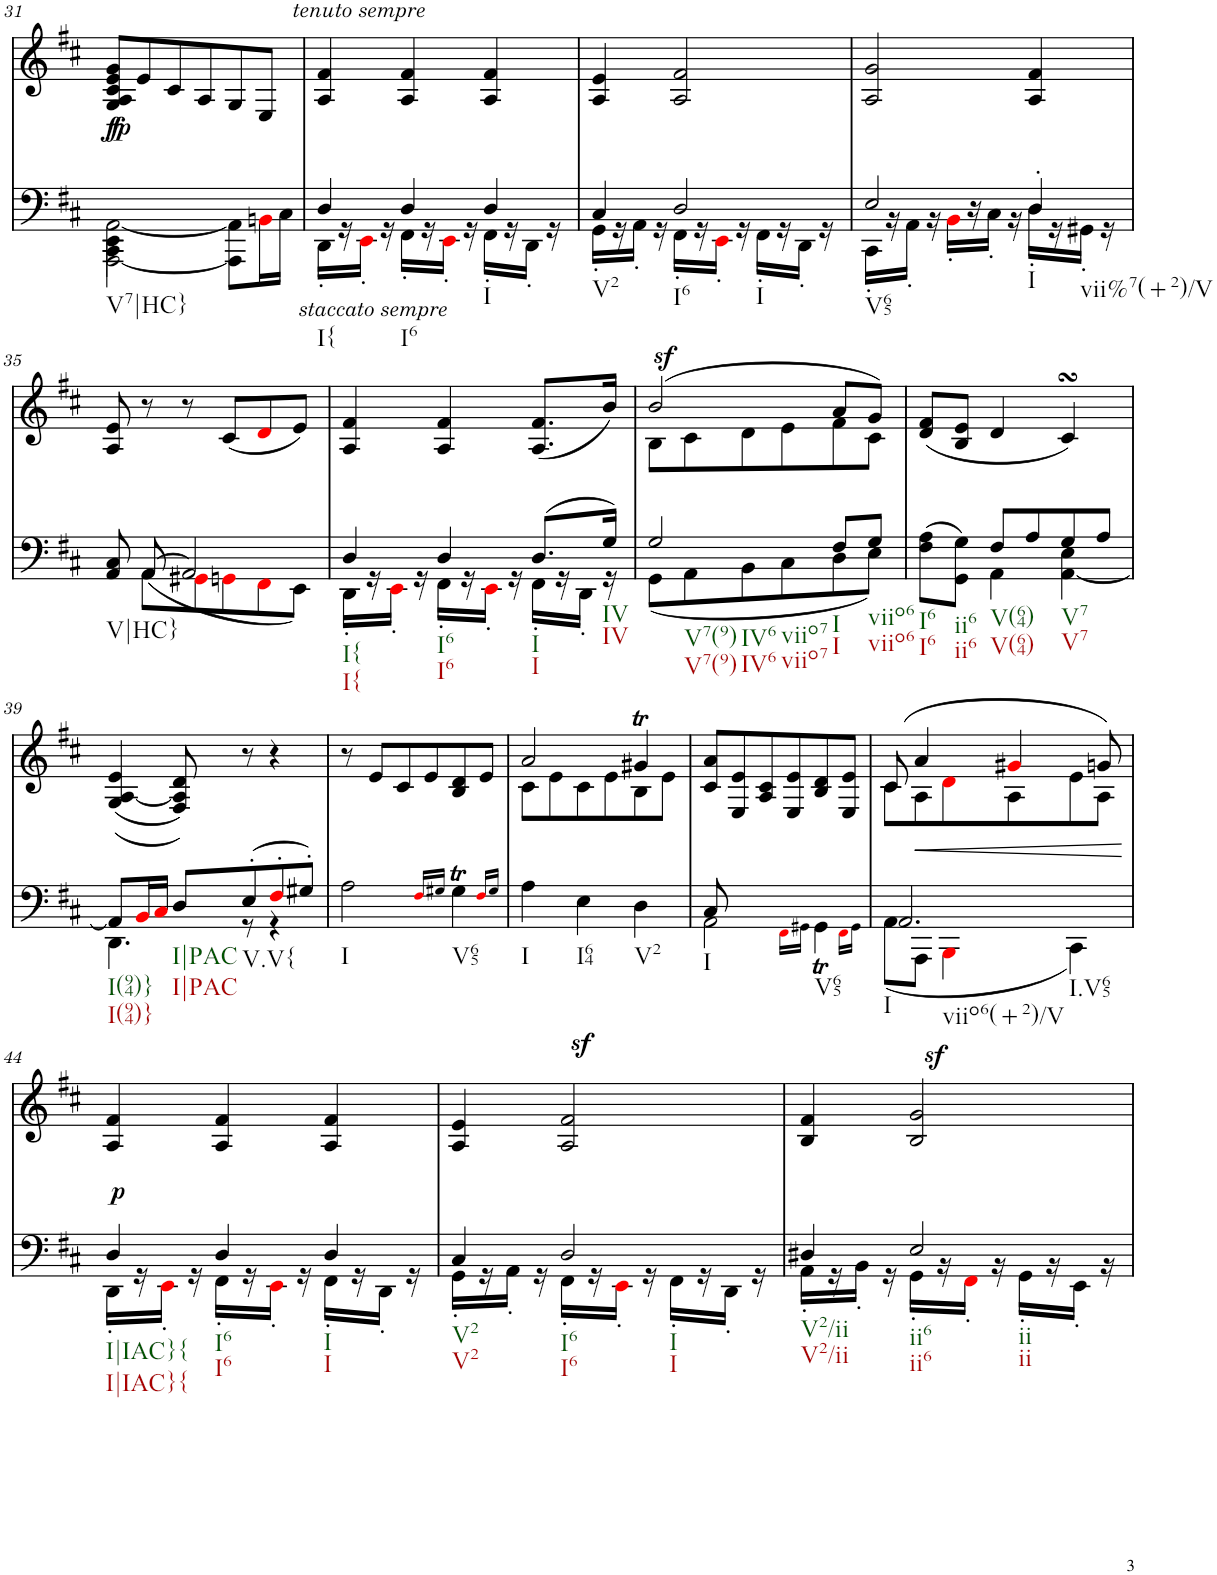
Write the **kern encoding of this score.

**kern	**dynam	**kern	**dynam
*part2	*part2	*part1	*part1
*staff2	*staff2	*staff1	*staff1
*I"piano	*	*I"piano	*
*I'Pno	*	*I'Pno	*
!!LO:PB:g=z
*clefF4	*	*clefG2	*
*k[f#c#]	*	*k[f#c#]	*
*D:	*	*D:	*
*M3/4	*	*M3/4	*
=31	=31	=31	=31
*^	*	*	*
!	!	!	!	!LO:DY:b
[2AAA\ [2AA\	4CC#\ 4EE\	.	8G/ 8A/ 8c#/ 8e/ 8g/L	f
!	!	!	!	!LO:DY:b
.	.	.	8e/	fp
.	2ryy	.	8c#/	.
.	.	.	8A/	.
8AAA\] 8AA\]L	.	.	8G/	.
16BBni\L	.	.	8E/J	.
16C#\JJ	.	.	.	.
=32	=32	=32	=32	=32
4D/	16DD'\LL	.	4A/ 4f#/	.
.	16r	.	.	.
!	!	!LO:DY:b	!	!
.	16EE'i\JJ	other-dynamics	.	.
.	16r	.	.	.
!	!	!	!	!LO:DY:a
4D/	16FF#'\LL	.	4A/ 4f#/	other-dynamics
.	16r	.	.	.
.	16EE'i\JJ	.	.	.
.	16r	.	.	.
4D/	16FF#'\LL	.	4A/ 4f#/	.
.	16r	.	.	.
.	16DD'\JJ	.	.	.
.	16r	.	.	.
=33	=33	=33	=33	=33
4C#/	16GG'\LL	.	4A/ 4e/	.
.	16r	.	.	.
.	16AA'\JJ	.	.	.
.	16r	.	.	.
2D/	16FF#'\LL	.	2A/ 2f#/	.
.	16r	.	.	.
.	16EE'i\JJ	.	.	.
.	16r	.	.	.
.	16FF#'\LL	.	.	.
.	16r	.	.	.
.	16DD'\JJ	.	.	.
.	16r	.	.	.
=34	=34	=34	=34	=34
2E/	16CC#'\LL	.	2A/ 2g/	.
.	16r	.	.	.
.	16AA'\JJ	.	.	.
.	16r	.	.	.
.	16BB'i\LL	.	.	.
.	16r	.	.	.
.	16C#'\JJ	.	.	.
.	16r	.	.	.
4D'/	16D'\LL	.	4A/ 4f#/	.
.	16r	.	.	.
.	16GG#X'\JJ	.	.	.
.	16r	.	.	.
!!LO:LB:g=z
=35	=35	=35	=35	=35
8ryy	8AA/ 8C#/	.	8A/ 8e/	.
(<[8AA/	8AA\L	.	8r	.
2AA/]	8GG#Xi\	.	8r	.
.	8GGni\	.	(8c#/L	.
.	8FF#i\	.	8di/	.
.	8EE\J)	.	8e/J)	.
=36	=36	=36	=36	=36
4D/	16DD'\LL	.	4A/ 4f#/	.
.	16r	.	.	.
.	16EE'i\JJ	.	.	.
.	16r	.	.	.
4D/	16FF#'\LL	.	4A/ 4f#/	.
.	16r	.	.	.
.	16EE'i\JJ	.	.	.
.	16r	.	.	.
(8.D/L	16FF#'\LL	.	(8.A/ 8.f#/L	.
.	16r	.	.	.
.	16DD'\JJ	.	.	.
16G/Jk)	16r	.	16b/Jk)	.
=37	=37	=37	=37	=37
*	*	*	*^	*
2G/	(8GG\L	.	(2b/	8B\L	.
!	!	!	!	!	!LO:DY:a
.	8AA\	.	.	8c#\	sf
.	8BB\	.	.	8d\	.
.	8C#\	.	.	8e\	.
8F#/L	8D\	.	8a/L	8f#\	.
8G/J	8E\J)	.	8g/J)	8c#\J	.
*	*	*	*v	*v	*
=38	=38	=38	=38	=38
4ryy	(>8F#\ 8A\L	.	(8d/ 8f#/L	.
.	8GG\ 8G\J)	.	8B/ 8e/J	.
8F#/L	4AA\	.	4d/	.
8A/	.	.	.	.
8G/	[4AA\ 4E\	.	4c#sSsS/)	.
8A/J	.	.	.	.
!!LO:LB:g=z
=39	=39	=39	=39	=39
8AA/L]	4.DD\	.	((<4G/ [4A/ 4e/	.
16BBi/L	.	.	.	.
16C#i/JJ	.	.	.	.
8D/L	.	.	8F#/ 8A/] 8d/))	.
(8E'/	8r	.	8r	.
8F#'i/	4r	.	4r	.
8G#X'/J)	.	.	.	.
*v	*v	*	*	*
=40	=40	=40	=40
2A\	.	8r	.
.	.	8e/L	.
.	.	8c#/	.
.	.	8e/	.
16qF#i/LL	.	.	.
16qG#X/JJ	.	.	.
4G#t\	.	8B/ 8d/	.
.	.	8e/J	.
16qF#i/LL	.	.	.
16qG#/JJ	.	.	.
=41	=41	=41	=41
*	*	*^	*
4A\	.	2a/	8c#\L	.
.	.	.	8e\	.
4E\	.	.	8c#\	.
.	.	.	8e\	.
4D\	.	4g#Xt/	8B\	.
.	.	.	8e\J	.
*	*	*v	*v	*
=42	=42	=42	=42
*^	*	*	*
8C#/	2AA\	.	8c#/ 8a/L	.
8ryy	.	.	8E/ 8e/	.
2ryy	.	.	8A/ 8c#/	.
.	.	.	8E/ 8e/	.
.	16qFF#i\LL	.	.	.
.	16qGG#X\JJ	.	.	.
.	4GG#t\	.	8B/ 8d/	.
.	.	.	8E/ 8e/J	.
.	16qFF#i\LL	.	.	.
.	16qGG#\JJ	.	.	.
=43	=43	=43	=43	=43
*	*	*	*^	*
2.AA/	(8AA\L	.	(8c#/	8c#\L	.
.	8AAA\J	.	4a/	8A\	.
.	4BBBi\	.	.	8di\	.
.	.	.	4g#Xi/	8A\	.
.	4CC#\)	.	.	8e\	.
.	.	.	8gn/)	8A\J	.
!!LO:LB:g=z
=44	=44	=44	=44	=44	=44
!	!	!LO:DY:a	!	!	!
*	*	*	*v	*v	*
4D/	16DD'\LL	p	4A/ 4f#/	.
.	16r	.	.	.
.	16EE'i\JJ	.	.	.
.	16r	.	.	.
4D/	16FF#'\LL	.	4A/ 4f#/	.
.	16r	.	.	.
.	16EE'i\JJ	.	.	.
.	16r	.	.	.
4D/	16FF#'\LL	.	4A/ 4f#/	.
.	16r	.	.	.
.	16DD'\JJ	.	.	.
.	16r	.	.	.
=45	=45	=45	=45	=45
4C#/	16GG'\LL	.	4A/ 4e/	.
.	16r	.	.	.
.	16AA'\JJ	.	.	.
.	16r	.	.	.
2D/	16FF#'\LL	.	2A/z> 2f#/z>	.
.	16r	.	.	.
.	16EE'i\JJ	.	.	.
.	16r	.	.	.
.	16FF#'\LL	.	.	.
.	16r	.	.	.
.	16DD'\JJ	.	.	.
.	16r	.	.	.
=46	=46	=46	=46	=46
4D#X/	16AA'\LL	.	4B/ 4f#/	.
.	16r	.	.	.
.	16BB'\JJ	.	.	.
.	16r	.	.	.
2E/	16GG'\LL	.	2B/z> 2g/z>	.
.	16r	.	.	.
.	16FF#'i\JJ	.	.	.
.	16r	.	.	.
.	16GG'\LL	.	.	.
.	16r	.	.	.
.	16EE'\JJ	.	.	.
.	16r	.	.	.
*v	*v	*	*	*
=	=	=	=
*-	*-	*-	*-
